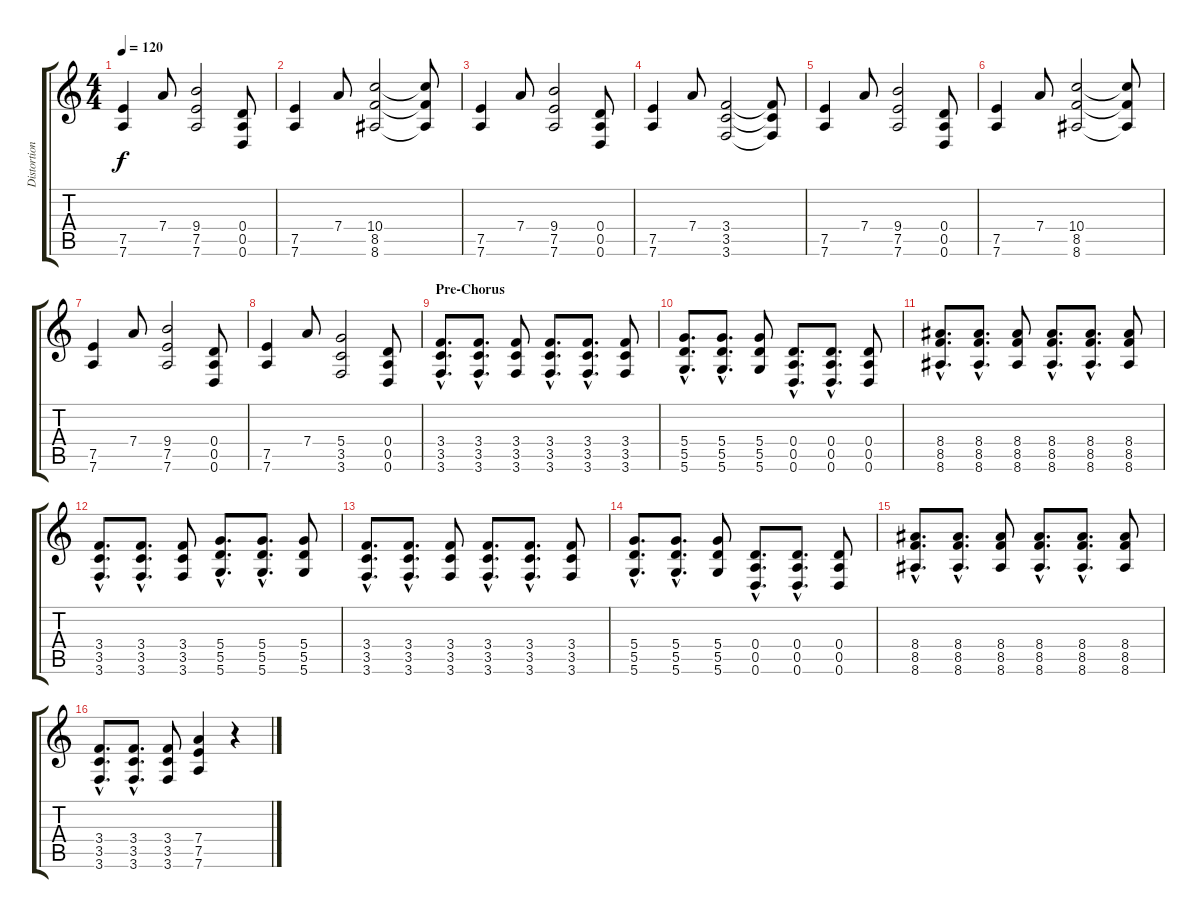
\track ("Distortion Guitar" "Distortion") {instrument distortionguitar}
\staff {score tabs}
\tuning (E4 B3 G3 D3 A2 D2) {hide}
\ts (4 4)
\tempo 120
\clef g2
\ks c
(7.5 7.6).4{dy f} 7.4.8 (9.4 7.5 7.6).2 (0.4 0.5 0.6).8 |
(7.5 7.6).4 7.4.8 (10.4 8.5 8.6).2 (10.4{t} 8.5{t} 8.6{t}).8 |
(7.5 7.6).4 7.4.8 (9.4 7.5 7.6).2 (0.4 0.5 0.6).8 |
(7.5 7.6).4 7.4.8 (3.4 3.5 3.6).2 (3.4{t} 3.5{t} 3.6{t}).8 |
(7.5 7.6).4 7.4.8 (9.4 7.5 7.6).2 (0.4 0.5 0.6).8 |
(7.5 7.6).4 7.4.8 (10.4 8.5 8.6).2 (10.4{t} 8.5{t} 8.6{t}).8 |
(7.5 7.6).4 7.4.8 (9.4 7.5 7.6).2 (0.4 0.5 0.6).8 |
(7.5 7.6).4 7.4.8 (5.4 3.5 3.6).2 (0.4 0.5 0.6).8 |
\section ("" "Pre-Chorus")
(3.4{hac} 3.5{hac} 3.6{hac}).8{d} (3.4{hac} 3.5{hac} 3.6{hac}).8{d} (3.4 3.5 3.6).8 (3.4{hac} 3.5{hac} 3.6{hac}).8{d} (3.4{hac} 3.5{hac} 3.6{hac}).8{d} (3.4 3.5 3.6).8 |
(5.4{hac} 5.5{hac} 5.6{hac}).8{d} (5.4{hac} 5.5{hac} 5.6{hac}).8{d} (5.4 5.5 5.6).8 (0.4{hac} 0.5{hac} 0.6{hac}).8{d} (0.4{hac} 0.5{hac} 0.6{hac}).8{d} (0.4 0.5 0.6).8 |
(8.4{hac} 8.5{hac} 8.6{hac}).8{d} (8.4{hac} 8.5{hac} 8.6{hac}).8{d} (8.4 8.5 8.6).8 (8.4{hac} 8.5{hac} 8.6{hac}).8{d} (8.4{hac} 8.5{hac} 8.6{hac}).8{d} (8.4 8.5 8.6).8 |
(3.4{hac} 3.5{hac} 3.6{hac}).8{d} (3.4{hac} 3.5{hac} 3.6{hac}).8{d} (3.4 3.5 3.6).8 (5.4{hac} 5.5{hac} 5.6{hac}).8{d} (5.4{hac} 5.5{hac} 5.6{hac}).8{d} (5.4 5.5 5.6).8 |
(3.4{hac} 3.5{hac} 3.6{hac}).8{d} (3.4{hac} 3.5{hac} 3.6{hac}).8{d} (3.4 3.5 3.6).8 (3.4{hac} 3.5{hac} 3.6{hac}).8{d} (3.4{hac} 3.5{hac} 3.6{hac}).8{d} (3.4 3.5 3.6).8 |
(5.4{hac} 5.5{hac} 5.6{hac}).8{d} (5.4{hac} 5.5{hac} 5.6{hac}).8{d} (5.4 5.5 5.6).8 (0.4{hac} 0.5{hac} 0.6{hac}).8{d} (0.4{hac} 0.5{hac} 0.6{hac}).8{d} (0.4 0.5 0.6).8 |
(8.4{hac} 8.5{hac} 8.6{hac}).8{d} (8.4{hac} 8.5{hac} 8.6{hac}).8{d} (8.4 8.5 8.6).8 (8.4{hac} 8.5{hac} 8.6{hac}).8{d} (8.4{hac} 8.5{hac} 8.6{hac}).8{d} (8.4 8.5 8.6).8 |
(3.4{hac} 3.5{hac} 3.6{hac}).8{d} (3.4{hac} 3.5{hac} 3.6{hac}).8{d} (3.4 3.5 3.6).8 (7.4 7.5 7.6).4 r.4
